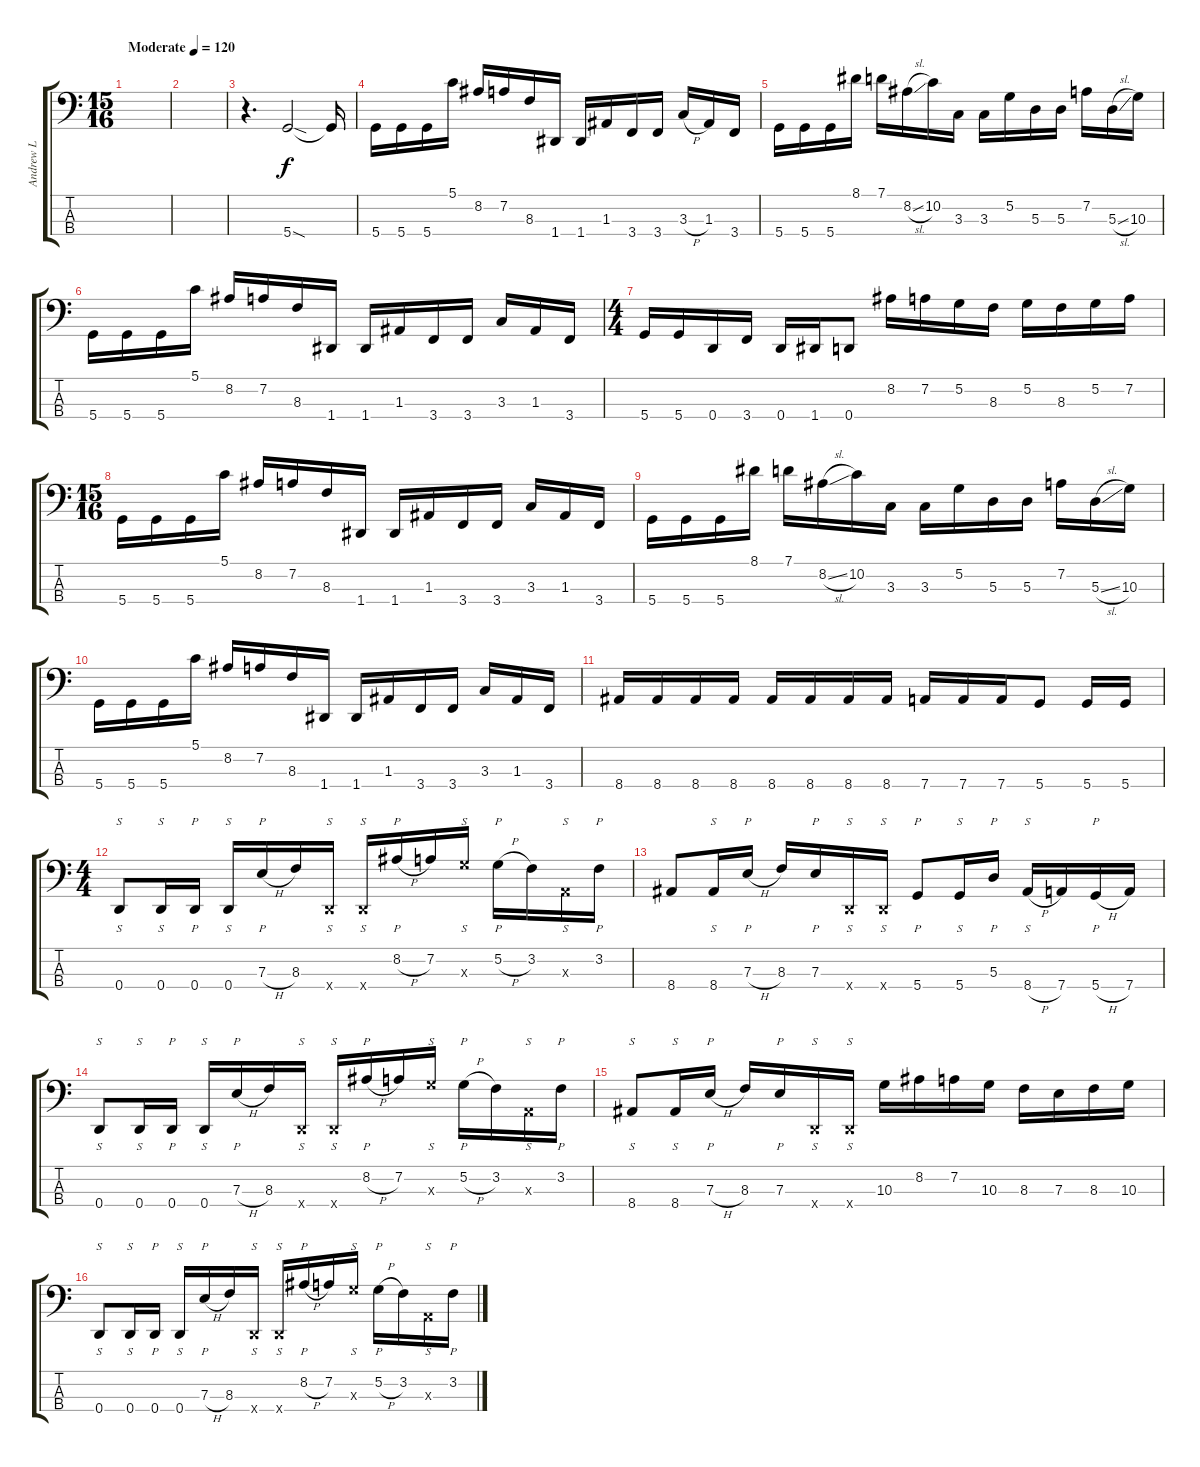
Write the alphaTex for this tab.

\track ("Andrew L" "Andrew L") {instrument electricbassfinger}
\staff {score tabs}
\tuning (G2 D2 A1 D1) {hide}
\ts (15 16)
\tempo (120 "Moderate")
\clef f4
\ks c
|
|
r.4{d} 5.4{sod}.2 5.4{t}.16 |
5.4.16 5.4.16 5.4.16 5.1.16 8.2.16 7.2.16 8.3.16 1.4.16 1.4.16 1.3.16 3.4.16 3.4.16 3.3{h}.16 1.3.16 3.4.16 |
5.4.16 5.4.16 5.4.16 8.1.16 7.1.16 8.2{sl}.16 10.2.16 3.3.16 3.3.16 5.2.16 5.3.16 5.3.16 7.2.16 5.3{sl}.16 10.3.16 |
5.4.16 5.4.16 5.4.16 5.1.16 8.2.16 7.2.16 8.3.16 1.4.16 1.4.16 1.3.16 3.4.16 3.4.16 3.3.16 1.3.16 3.4.16 |
\ts (4 4)
5.4.16 5.4.16 0.4.16 3.4.16 0.4.16 1.4.16 0.4.8 8.2.16 7.2.16 5.2.16 8.3.16 5.2.16 8.3.16 5.2.16 7.2.16 |
\ts (15 16)
5.4.16 5.4.16 5.4.16 5.1.16 8.2.16 7.2.16 8.3.16 1.4.16 1.4.16 1.3.16 3.4.16 3.4.16 3.3.16 1.3.16 3.4.16 |
5.4.16 5.4.16 5.4.16 8.1.16 7.1.16 8.2{sl}.16 10.2.16 3.3.16 3.3.16 5.2.16 5.3.16 5.3.16 7.2.16 5.3{sl}.16 10.3.16 |
5.4.16 5.4.16 5.4.16 5.1.16 8.2.16 7.2.16 8.3.16 1.4.16 1.4.16 1.3.16 3.4.16 3.4.16 3.3.16 1.3.16 3.4.16 |
8.4.16 8.4.16 8.4.16 8.4.16 8.4.16 8.4.16 8.4.16 8.4.16 7.4.16 7.4.16 7.4.16 5.4.8 5.4.16 5.4.16 |
\ts (4 4)
0.4.8{s instrument slapbass1} 0.4.16{s} 0.4.16{p instrument slapbass2} 0.4.16{s instrument slapbass1} 7.3{h}.16{p} 8.3.16{instrument slapbass2} 0.4{x}.16{s instrument slapbass1} 0.4{x}.16{s} 8.2{h}.16{p instrument slapbass1} 7.2.16 10.3{x}.16{s instrument slapbass1} 5.2{h}.16{p instrument slapbass2} 3.2.16 0.3{x}.16{s instrument slapbass1} 3.2.16{p instrument slapbass2} |
8.4.8 8.4.16{s instrument slapbass1} 7.3{h}.16{p instrument slapbass2} 8.3.16 7.3.16{p} 0.4{x}.16{s instrument slapbass1} 0.4{x}.16{s} 5.4.8{p instrument slapbass2} 5.4.16{s instrument slapbass1} 5.3.16{p instrument slapbass2} 8.4{h}.16{s instrument slapbass1} 7.4.16 5.4{h}.16{p instrument slapbass2} 7.4.16 |
0.4.8{s instrument slapbass1} 0.4.16{s} 0.4.16{p instrument slapbass2} 0.4.16{s instrument slapbass1} 7.3{h}.16{p} 8.3.16{instrument slapbass2} 0.4{x}.16{s instrument slapbass1} 0.4{x}.16{s} 8.2{h}.16{p instrument slapbass1} 7.2.16 10.3{x}.16{s instrument slapbass1} 5.2{h}.16{p instrument slapbass2} 3.2.16 0.3{x}.16{s instrument slapbass1} 3.2.16{p instrument slapbass2} |
8.4.8{s instrument slapbass1} 8.4.16{s instrument slapbass1} 7.3{h}.16{p instrument slapbass2} 8.3.16 7.3.16{p} 0.4{x}.16{s instrument slapbass1} 0.4{x}.16{s} 10.3.16{volume 16 instrument electricbassfinger} 8.2.16 7.2.16 10.3.16 8.3.16 7.3.16 8.3.16 10.3.16 |
0.4.8{s instrument slapbass1} 0.4.16{s} 0.4.16{p instrument slapbass2} 0.4.16{s instrument slapbass1} 7.3{h}.16{p} 8.3.16{instrument slapbass2} 0.4{x}.16{s instrument slapbass1} 0.4{x}.16{s} 8.2{h}.16{p instrument slapbass1} 7.2.16 10.3{x}.16{s instrument slapbass1} 5.2{h}.16{p instrument slapbass2} 3.2.16 0.3{x}.16{s instrument slapbass1} 3.2.16{p instrument slapbass2}
